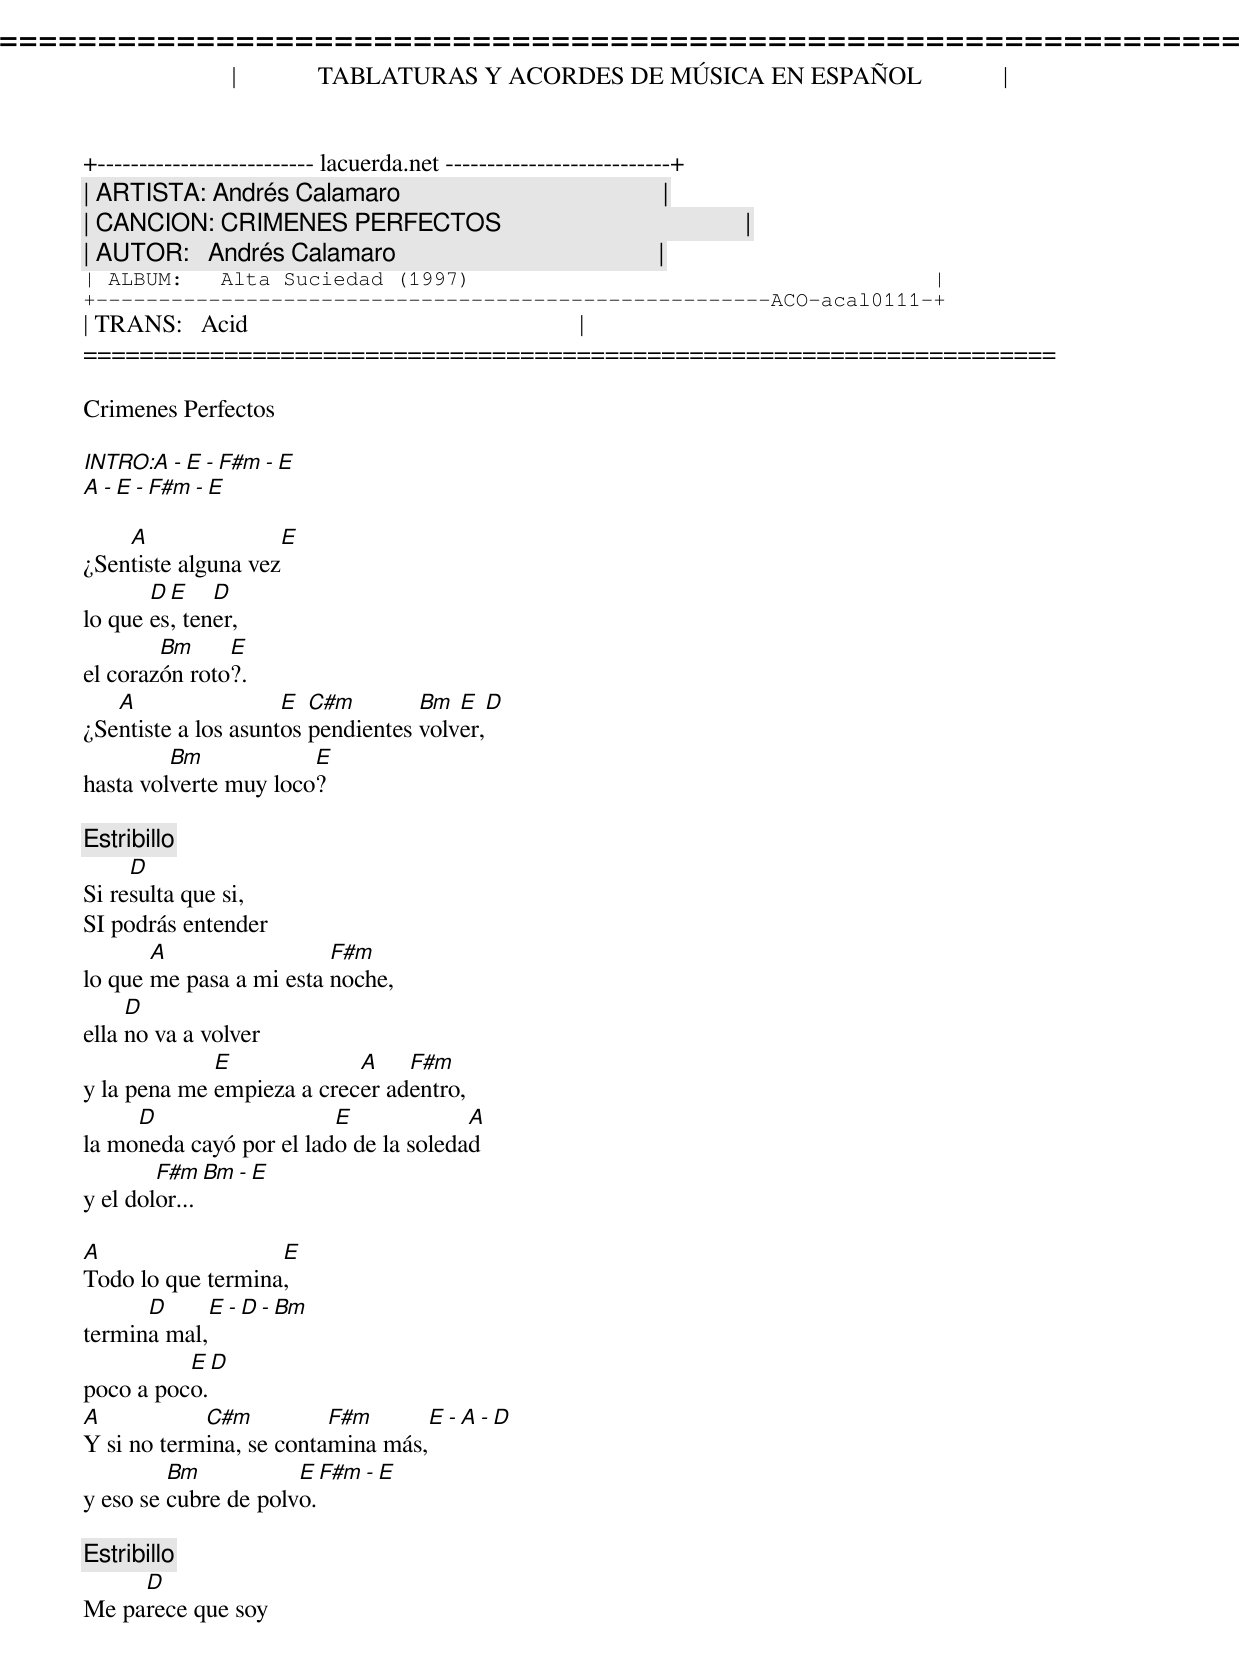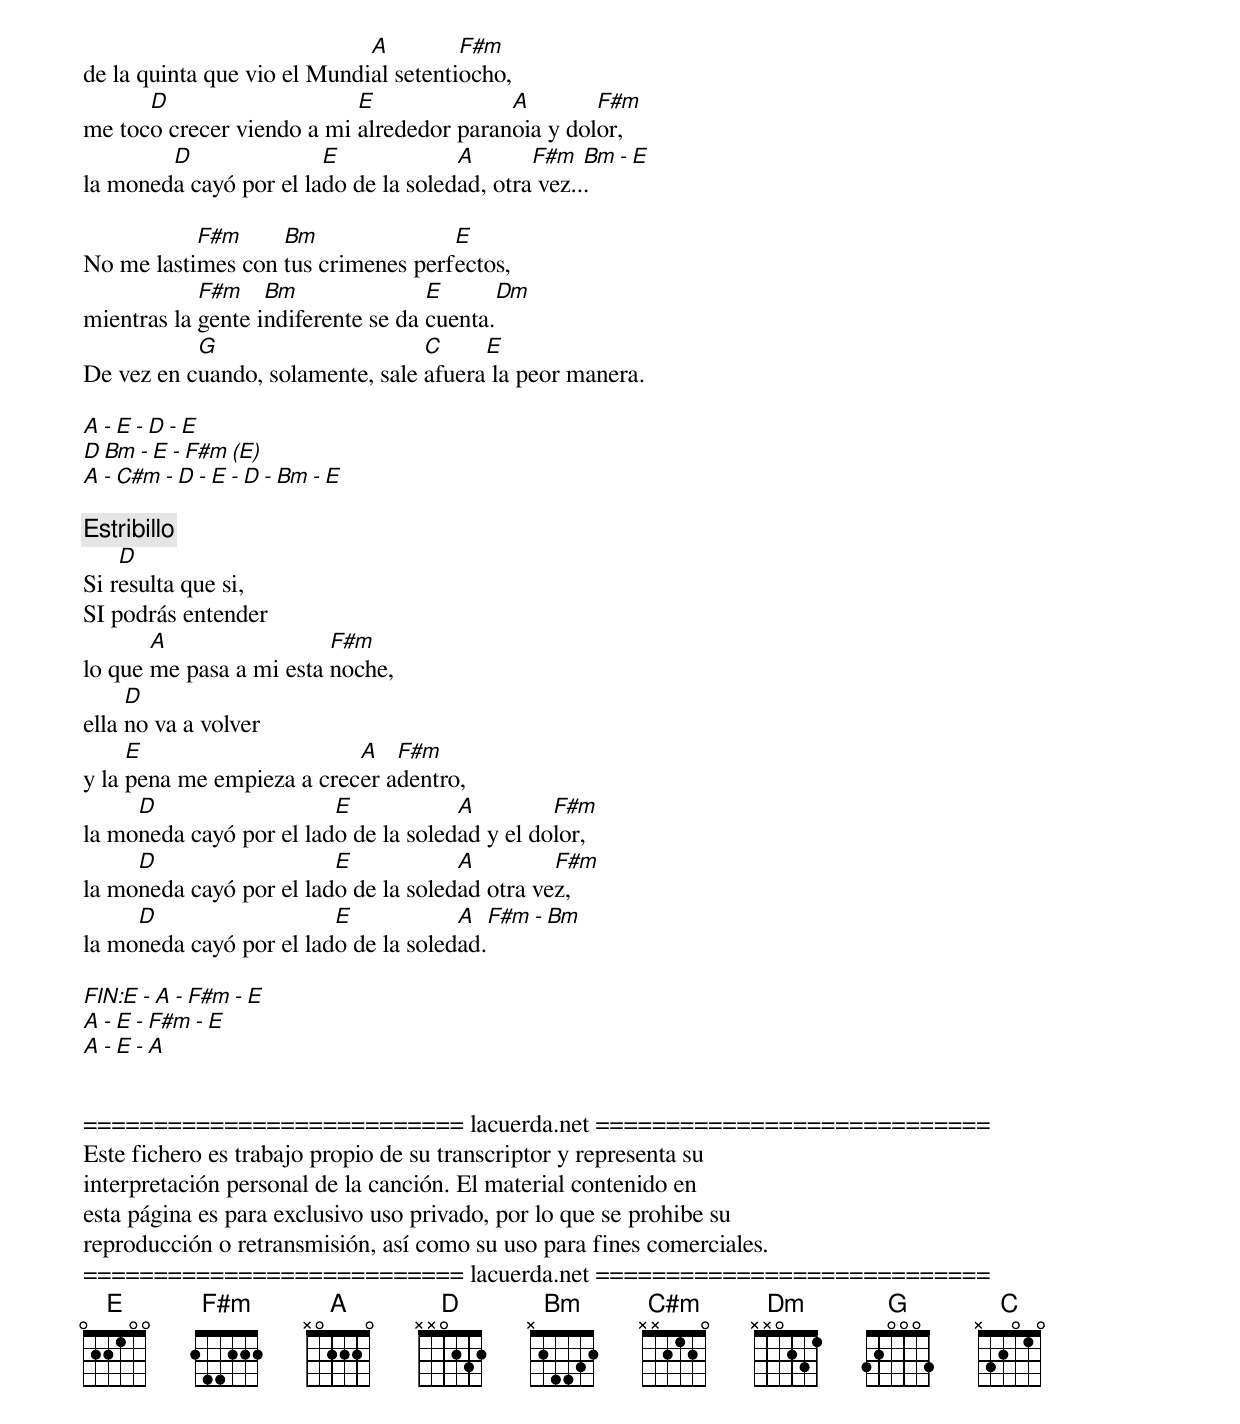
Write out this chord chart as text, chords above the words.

=====================================================================
|             TABLATURAS Y ACORDES DE MÚSICA EN ESPAÑOL             |
+-------------------------- lacuerda.net ---------------------------+
| ARTISTA: Andrés Calamaro                                          |
| CANCION: CRIMENES PERFECTOS                                       |
| AUTOR:   Andrés Calamaro                                          |
| ALBUM:   Alta Suciedad (1997)                                     |
+------------------------------------------------------ACO-acal0111-+
| TRANS:   Acid                                                     |
=====================================================================

Crimenes Perfectos

INTRO:A - E - F#m - E
      A - E - F#m - E

    A               E
¿Sentiste alguna vez
       D E    D
lo que es, tener,
        Bm     E
el corazón roto?.
   A                 E  C#m        Bm  E   D
¿Sentiste a los asuntos pendientes volver,
         Bm            E
hasta volverte muy loco?

[Estribillo]
     D
Si resulta que si,
SI podrás entender
       A                 F#m
lo que me pasa a mi esta noche,
     D
ella no va a volver
             E             A    F#m
y la pena me empieza a crecer adentro,
     D                   E             A
la moneda cayó por el lado de la soledad
        F#m   Bm - E
y el dolor...

A                  E
Todo lo que termina,
      D      E - D - Bm
termina mal,
          E  D
poco a poco.
A           C#m          F#m       E - A - D
Y si no termina, se contamina más,
         Bm           E  F#m - E
y eso se cubre de polvo.

[Estribillo]
     D
Me parece que soy
                             A         F#m
de la quinta que vio el Mundial setentiocho,
      D                    E              A        F#m
me toco crecer viendo a mi alrededor paranoia y dolor,
        D               E             A       F#m   Bm - E
la moneda cayó por el lado de la soledad, otra vez...

           F#m     Bm               E
No me lastimes con tus crimenes perfectos,
            F#m    Bm               E       Dm
mientras la gente indiferente se da cuenta.
           G                      C     E
De vez en cuando, solamente, sale afuera la peor manera.

A - E - D - E
D Bm - E - F#m (E)
A - C#m - D - E - D - Bm - E

[Estribillo]
    D
Si resulta que si,
SI podrás entender
       A                 F#m
lo que me pasa a mi esta noche,
     D
ella no va a volver
     E                     A   F#m
y la pena me empieza a crecer adentro,
     D                   E            A         F#m
la moneda cayó por el lado de la soledad y el dolor,
     D                   E            A         F#m
la moneda cayó por el lado de la soledad otra vez,
     D                   E            A         F#m - Bm
la moneda cayó por el lado de la soledad.

FIN:E - A - F#m - E
    A - E - F#m - E
    A - E - A


=========================== lacuerda.net ============================
Este fichero es trabajo propio de su transcriptor y representa su
interpretación personal de la canción. El material contenido en
esta página es para exclusivo uso privado, por lo que se prohibe su
reproducción o retransmisión, así como su uso para fines comerciales.
=========================== lacuerda.net ============================
